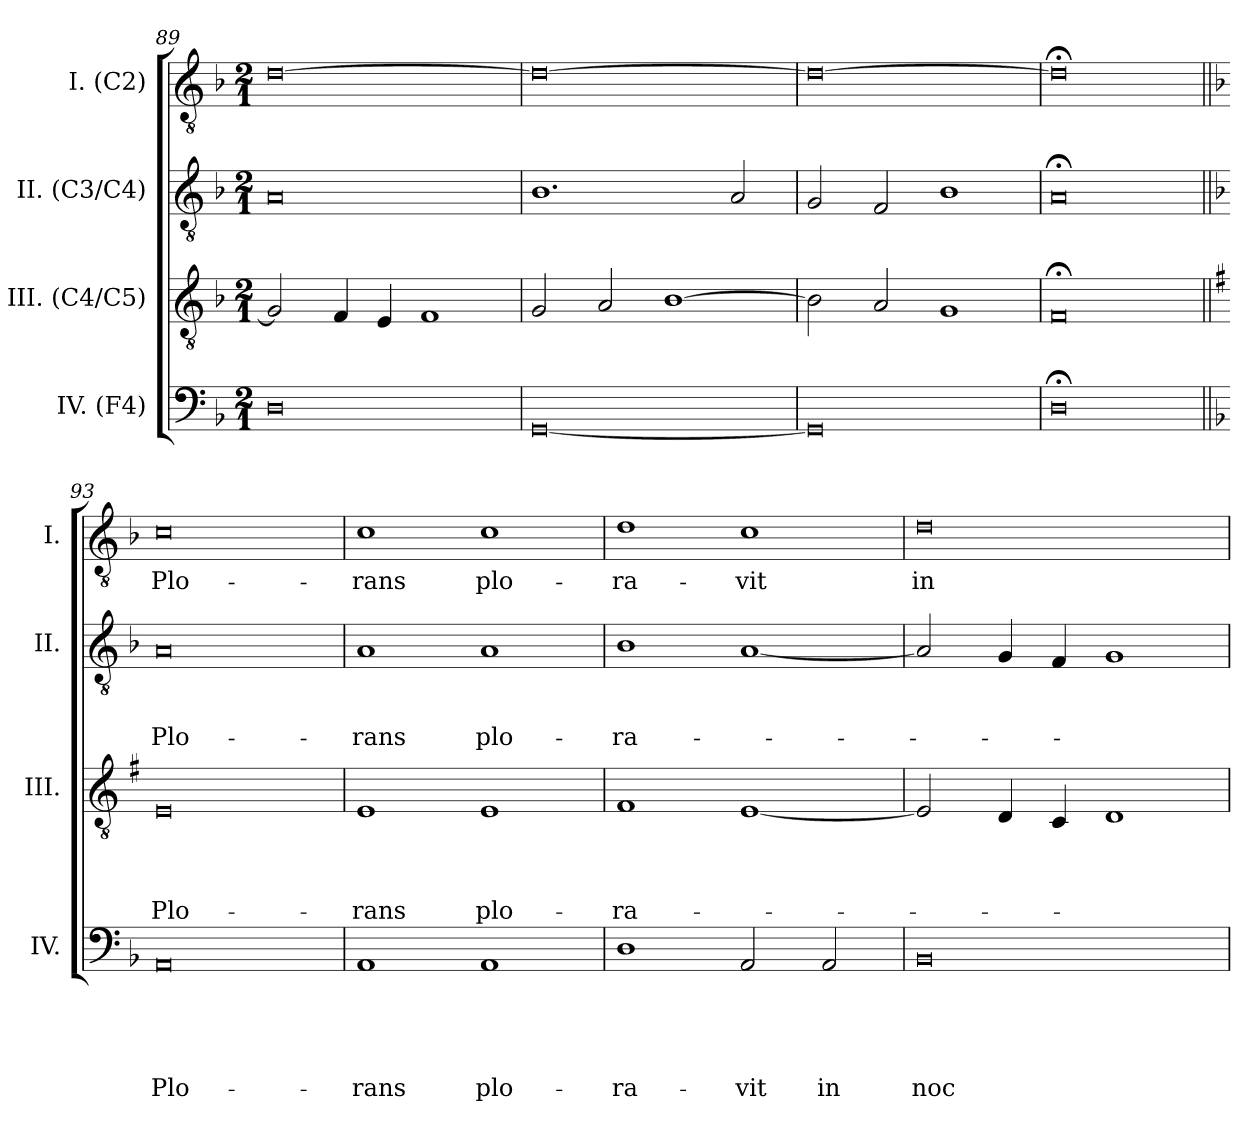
**kern	**text	**text	**text	**text	**text	**kern	**text	**text	**text	**text	**kern	**text	**text	**text	**kern	**text
*part4	*part4	*part4	*part4	*part4	*part4	*part3	*part3	*part3	*part3	*part3	*part2	*part2	*part2	*part2	*part1	*part1
*staff4	*staff4	*staff4	*staff4	*staff4	*staff4	*staff3	*staff3	*staff3	*staff3	*staff3	*staff2	*staff2	*staff2	*staff2	*staff1	*staff1
*I"IV. (F4)	*	*	*	*	*	*I"III. (C4/C5)	*	*	*	*	*I"II. (C3/C4)	*	*	*	*I"I. (C2)	*
*I'IV.	*	*	*	*	*	*I'III.	*	*	*	*	*I'II.	*	*	*	*I'I.	*
*clefF4	*	*	*	*	*	*clefGv2	*	*	*	*	*clefGv2	*	*	*	*clefGv2	*
*k[b-]	*	*	*	*	*	*k[b-]	*	*	*	*	*k[b-]	*	*	*	*k[b-]	*
*F:	*	*	*	*	*	*F:	*	*	*	*	*F:	*	*	*	*F:	*
*M2/1	*	*	*	*	*	*M2/1	*	*	*	*	*M2/1	*	*	*	*M2/1	*
=89	=89	=89	=89	=89	=89	=89	=89	=89	=89	=89	=89	=89	=89	=89	=89	=89
0D	.	.	.	.	.	2G/]	.	.	.	.	0A	.	.	.	[>0d	.
.	.	.	.	.	.	4F/	.	.	.	.	.	.	.	.	.	.
.	.	.	.	.	.	4E/	.	.	.	.	.	.	.	.	.	.
.	.	.	.	.	.	1F	.	.	.	.	.	.	.	.	.	.
!!LO:PB:g=z
=90	=90	=90	=90	=90	=90	=90	=90	=90	=90	=90	=90	=90	=90	=90	=90	=90
[<0GG	.	.	.	.	.	2G/	.	.	.	.	1.B-	.	.	.	0d_	.
.	.	.	.	.	.	2A/	.	.	.	.	.	.	.	.	.	.
.	.	.	.	.	.	[>1B-	.	.	.	.	.	.	.	.	.	.
.	.	.	.	.	.	.	.	.	.	.	2A/	.	.	.	.	.
=91	=91	=91	=91	=91	=91	=91	=91	=91	=91	=91	=91	=91	=91	=91	=91	=91
0GG]	.	.	.	.	.	2B-\]	.	.	.	.	2G/	.	.	.	0d_	.
.	.	.	.	.	.	2A/	.	.	.	.	2F/	.	.	.	.	.
.	.	.	.	.	.	1G	.	.	.	.	1B-	.	.	.	.	.
=92	=92	=92	=92	=92	=92	=92	=92	=92	=92	=92	=92	=92	=92	=92	=92	=92
0D;<	.	.	.	.	.	0F;	.	.	.	.	0A;	.	.	.	0d;<]	.
=93||	=93||	=93||	=93||	=93||	=93||	=93||	=93||	=93||	=93||	=93||	=93||	=93||	=93||	=93||	=93||	=93||
*	*	*	*	*	*	*k[f#]	*	*	*	*	*	*	*	*	*	*
*	*	*	*	*	*	*G:	*	*	*	*	*	*	*	*	*	*
!	!	!	!	!	!LO:LY:b:rj	!	!	!	!	!LO:LY:b:rj	!	!	!	!LO:LY:b:rj	!	!LO:LY:b:rj
0AA	.	.	.	.	Plo-	0E	.	.	.	Plo-	0A	.	.	Plo-	0c	Plo-
=94	=94	=94	=94	=94	=94	=94	=94	=94	=94	=94	=94	=94	=94	=94	=94	=94
!	!	!	!	!	!LO:LY:b	!	!	!	!	!LO:LY:b	!	!	!	!LO:LY:b	!	!LO:LY:b
1AA	.	.	.	.	-rans	1E	.	.	.	-rans	1A	.	.	-rans	1c	-rans
!	!	!	!	!	!LO:LY:b	!	!	!	!	!LO:LY:b	!	!	!	!LO:LY:b	!	!LO:LY:b
1AA	.	.	.	.	plo-	1E	.	.	.	plo-	1A	.	.	plo-	1c	plo-
=95	=95	=95	=95	=95	=95	=95	=95	=95	=95	=95	=95	=95	=95	=95	=95	=95
!	!	!	!	!	!LO:LY:b	!	!	!	!	!LO:LY:b	!	!	!	!LO:LY:b	!	!LO:LY:b
1D	.	.	.	.	-ra-	1F#	.	.	.	-ra-	1B-	.	.	-ra-	1d	-ra-
!	!	!	!	!	!LO:LY:b	!	!	!	!	!	!	!	!	!	!	!LO:LY:b
2AA/	.	.	.	.	-vit	[<1E	.	.	.	.	[<1A	.	.	.	1c	-vit
!	!	!	!	!	!LO:LY:b	!	!	!	!	!	!	!	!	!	!	!
2AA/	.	.	.	.	in	.	.	.	.	.	.	.	.	.	.	.
=96	=96	=96	=96	=96	=96	=96	=96	=96	=96	=96	=96	=96	=96	=96	=96	=96
!	!	!	!	!	!LO:LY:b	!	!	!	!	!	!	!	!	!	!	!LO:LY:b:rj
0BB-	.	.	.	.	noc-	2E/]	.	.	.	.	2A/]	.	.	.	0d	in
.	.	.	.	.	.	4D/	.	.	.	.	4G/	.	.	.	.	.
.	.	.	.	.	.	4C/	.	.	.	.	4F/	.	.	.	.	.
.	.	.	.	.	.	1D	.	.	.	.	1G	.	.	.	.	.
=	=	=	=	=	=	=	=	=	=	=	=	=	=	=	=	=
*-	*-	*-	*-	*-	*-	*-	*-	*-	*-	*-	*-	*-	*-	*-	*-	*-
